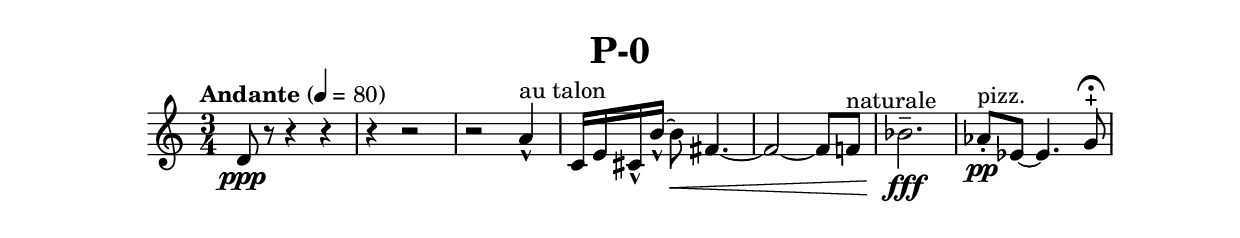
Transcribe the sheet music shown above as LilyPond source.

\header { title = "P-0"}\score { \new Staff { \set Staff.midiInstrument = "violin" \clef "treble" \key c \major \time 3/4 \tempo Andante 4 = 80 d'8\ppp r8~ r4 r4~ r4 r2~ r2 a'4\marcato ^\markup "au talon"  c'16 e'16 cis'16\marcato  b'16~\marcato  b'8\< fis'4.~ fis'2~ fis'8 f'8^\markup naturale  bes'2.\tenuto \fff aes'8^\markup pizz. \staccato \pp ees'8~ ees'4. g'8\stopped  \fermata }
}\version "2.22.2"